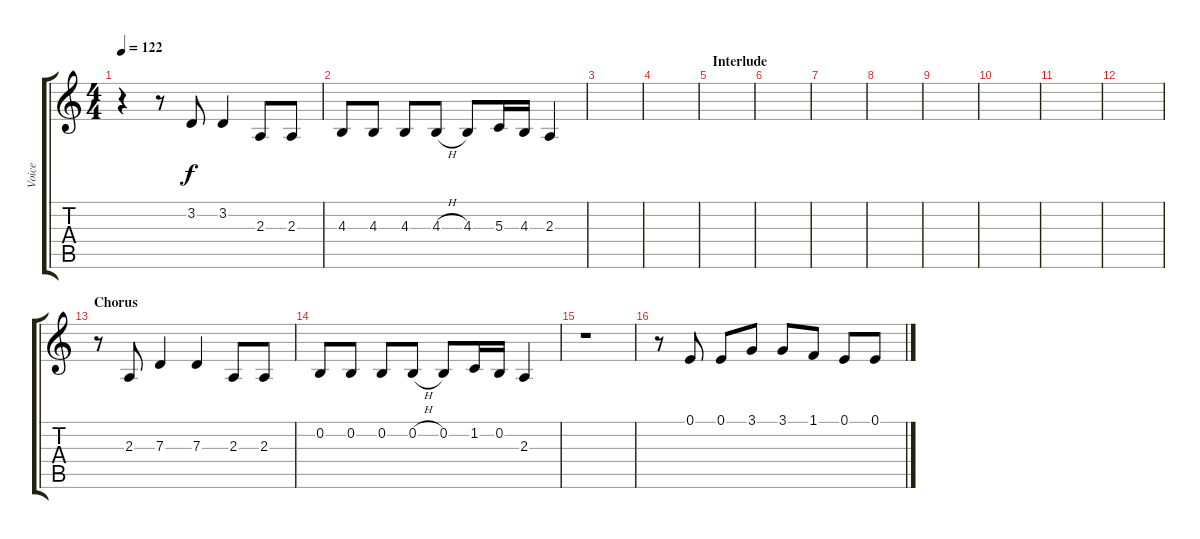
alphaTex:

\track ("Voice" "Voice") {instrument synthbrass1}
\staff {score tabs}
\tuning (E4 B3 G3 D3 A2 E2) {hide}
\ts (4 4)
\tempo 122
\clef g2
\ks c
r.4{dy f} r.8 3.2.8 3.2.4 2.3.8 2.3.8 |
4.3.8 4.3.8 4.3.8 4.3{h}.8 4.3.8 5.3.16 4.3.16 2.3.4 |
|
|
\section ("" "Interlude")
|
|
|
|
|
|
|
|
\section ("" "Chorus")
r.8 2.3.8 7.3.4 7.3.4 2.3.8 2.3.8 |
0.2.8 0.2.8 0.2.8 0.2{h}.8 0.2.8 1.2.16 0.2.16 2.3.4 |
r.1 |
r.8 0.1.8 0.1.8 3.1.8 3.1.8 1.1.8 0.1.8 0.1.8
